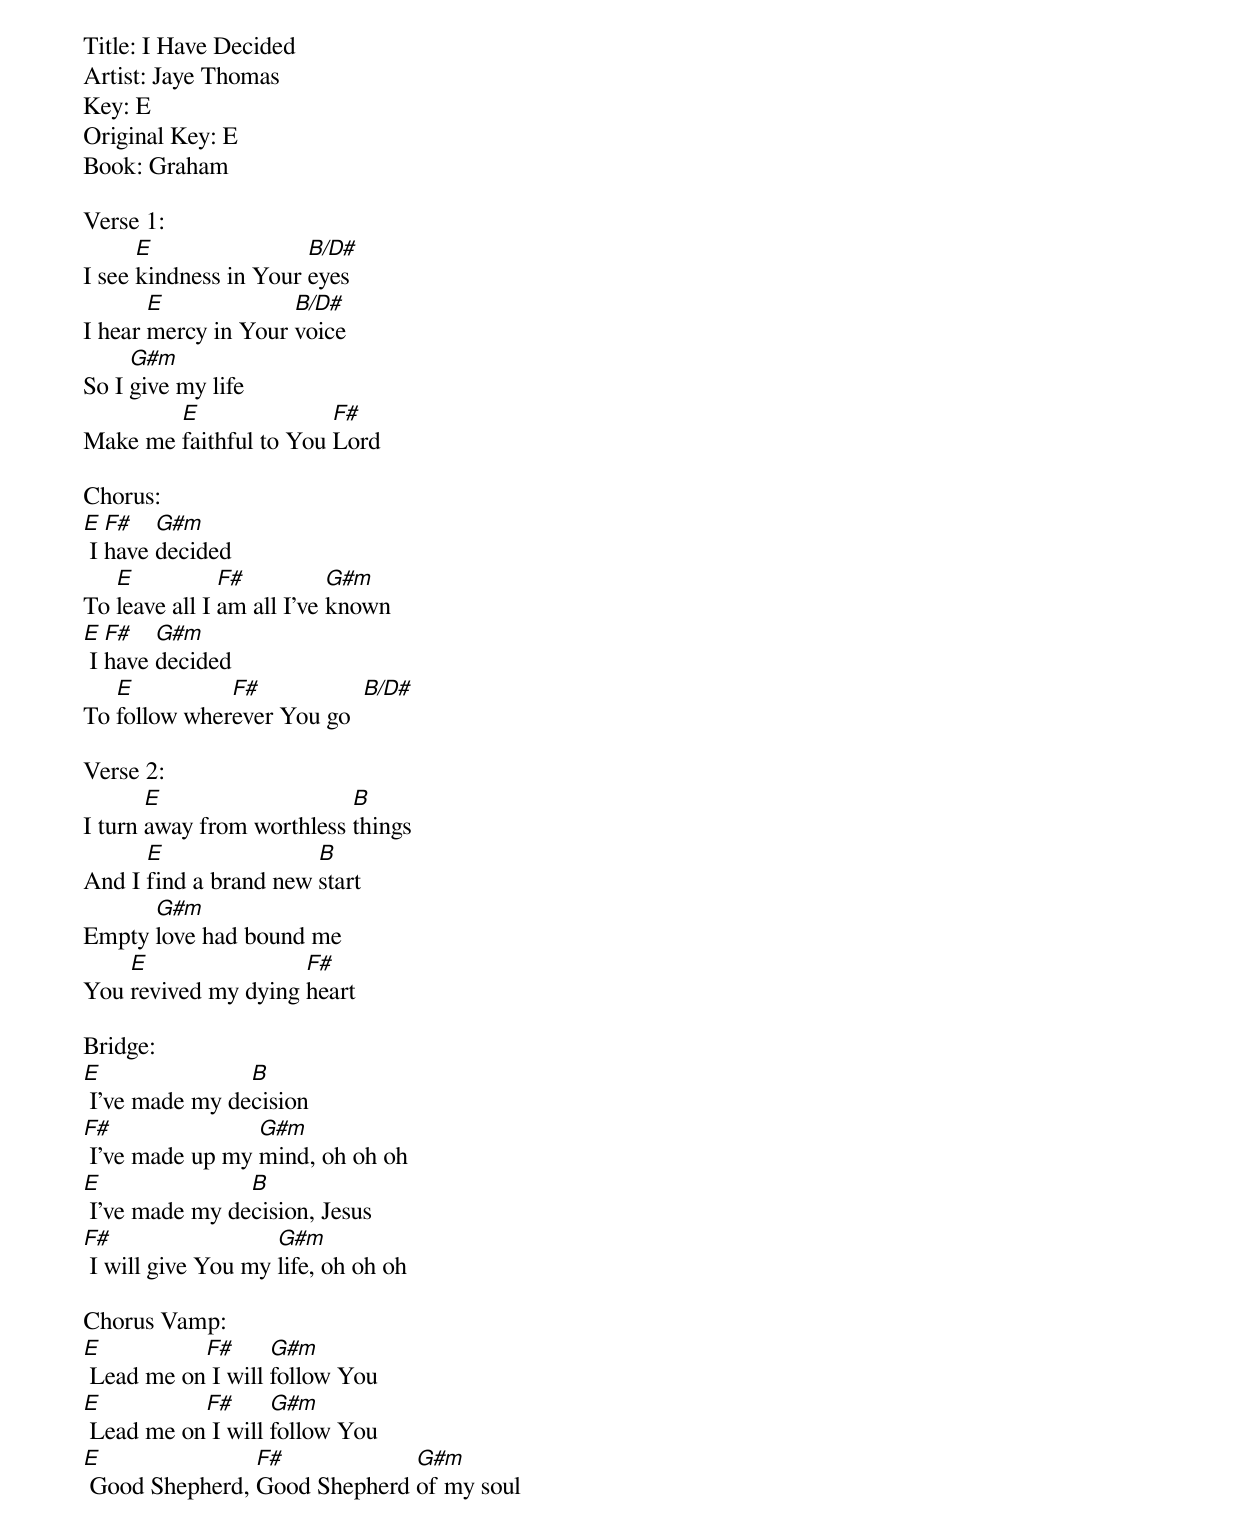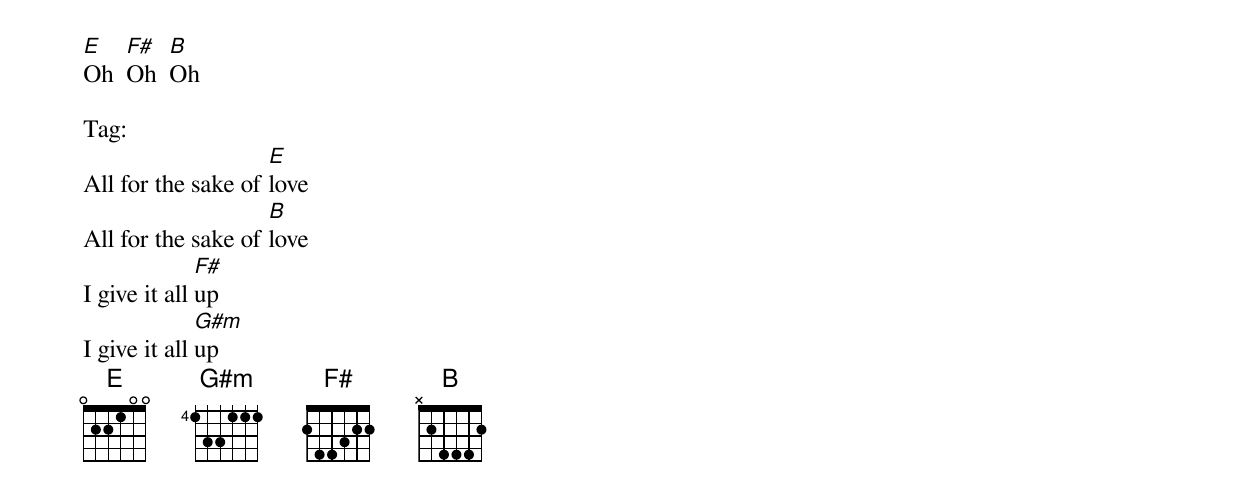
Title: I Have Decided
Artist: Jaye Thomas
Key: E
Original Key: E
Book: Graham

Verse 1:
I see [E]kindness in Your [B/D#]eyes
I hear [E]mercy in Your [B/D#]voice
So I [G#m]give my life
Make me [E]faithful to You [F#]Lord

Chorus:
[E] I [F#]have [G#m]decided
To [E]leave all I [F#]am all I've [G#m]known
[E] I [F#]have [G#m]decided
To [E]follow wher[F#]ever You go  [B/D#]

Verse 2:
I turn [E]away from worthless [B]things
And I [E]find a brand new [B]start
Empty [G#m]love had bound me
You [E]revived my dying [F#]heart

Bridge:
[E] I’ve made my de[B]cision
[F#] I’ve made up my [G#m]mind, oh oh oh
[E] I’ve made my de[B]cision, Jesus
[F#] I will give You my [G#m]life, oh oh oh

Chorus Vamp:
[E] Lead me on[F#] I will [G#m]follow You
[E] Lead me on[F#] I will [G#m]follow You
[E] Good Shepherd, [F#]Good Shepherd [G#m]of my soul
[E]Oh  [F#]Oh  [B]Oh

Tag:
All for the sake of [E]love
All for the sake of [B]love
I give it all [F#]up
I give it all [G#m]up
